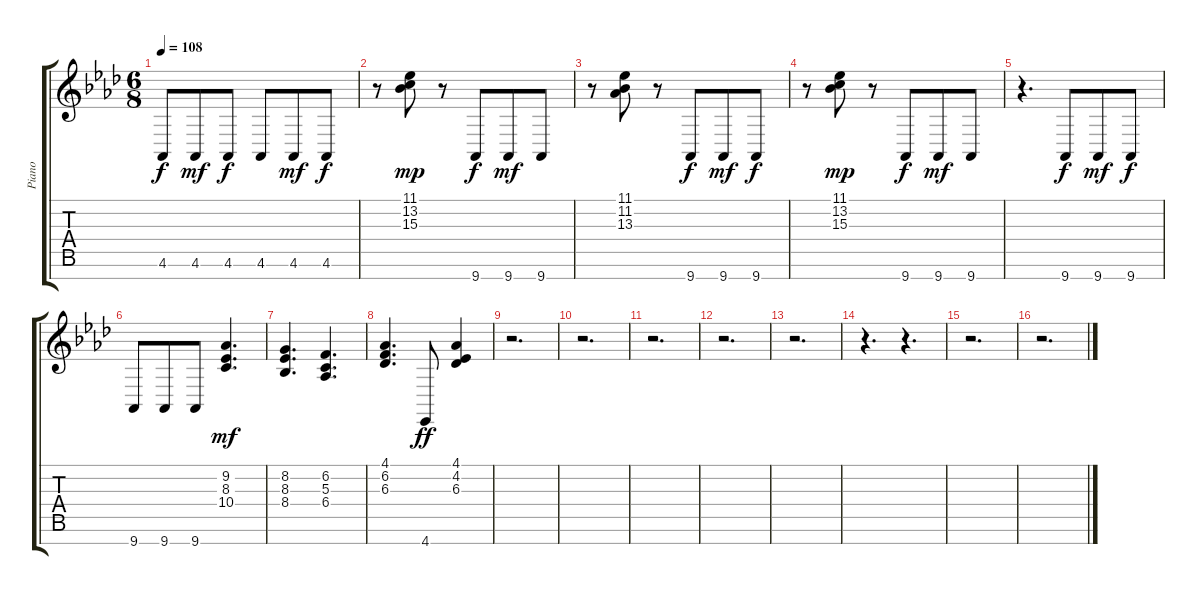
\track ("Piano" "Piano") {instrument acousticgrandpiano}
\staff {score tabs}
\tuning (E4 B3 G3 D3 A2 E2 B1) {hide}
\ts (6 8)
\tempo 108
\clef g2
\ks ab
4.6.8{dy f} 4.6.8{dy mf} 4.6.8{dy f} 4.6.8 4.6.8{dy mf} 4.6.8{dy f} |
r.8 (11.1 13.2 15.3).8{dy mp} r.8 9.7.8{dy f} 9.7.8{dy mf} 9.7.8 |
r.8 (11.1 11.2 13.3).8 r.8 9.7.8{dy f} 9.7.8{dy mf} 9.7.8{dy f} |
r.8 (11.1 13.2 15.3).8{dy mp} r.8 9.7.8{dy f} 9.7.8{dy mf} 9.7.8 |
r.4{d} 9.7.8{dy f} 9.7.8{dy mf} 9.7.8{dy f} |
9.7.8 9.7.8 9.7.8 (9.2 8.3 10.4).4{d dy mf} |
(8.2 8.3 8.4).4{d} (6.2 5.3 6.4).4{d} |
(4.1 6.2 6.3).4{d} 4.7.8{dy ff} (4.1 4.2 6.3).4 |
r.2{d} |
r.2{d} |
r.2{d} |
r.2{d} |
r.2{d} |
r.4{d} r.4{d} |
r.2{d} |
r.2{d}
